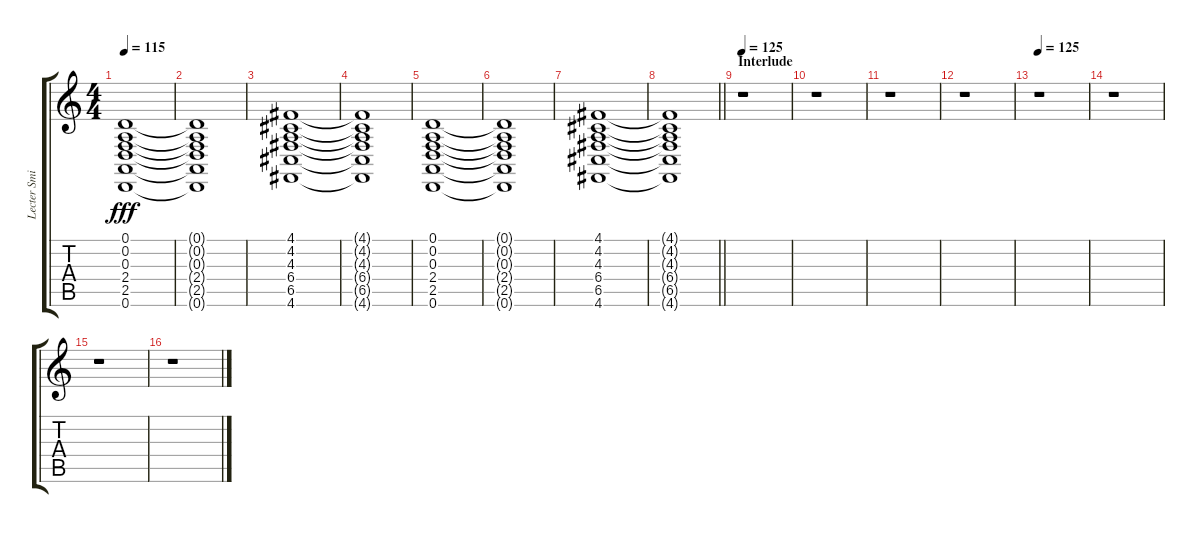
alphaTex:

\track ("Lecter Smith" "Lecter Smi") {instrument stringensemble2}
\staff {score tabs}
\tuning (D4 A3 F3 C3 G2 D2) {hide}
\ts (4 4)
\tempo 115
\clef g2
\ks c
(0.1 0.2 0.3 2.4 2.5 0.6).1{dy fff volume 11 instrument stringensemble2} |
(0.1{t} 0.2{t} 0.3{t} 2.4{t} 2.5{t} 0.6{t}).1 |
(4.1 4.2 4.3 6.4 6.5 4.6).1 |
(4.1{t} 4.2{t} 4.3{t} 6.4{t} 6.5{t} 4.6{t}).1 |
(0.1 0.2 0.3 2.4 2.5 0.6).1{volume 11 instrument stringensemble2} |
(0.1{t} 0.2{t} 0.3{t} 2.4{t} 2.5{t} 0.6{t}).1 |
(4.1 4.2 4.3 6.4 6.5 4.6).1 |
\barLineRight lightlight
(4.1{t} 4.2{t} 4.3{t} 6.4{t} 6.5{t} 4.6{t}).1 |
\section ("" "Interlude")
\tempo 125
r.1 |
r.1 |
r.1 |
r.1 |
\tempo 125
r.1 |
r.1 |
r.1 |
r.1
